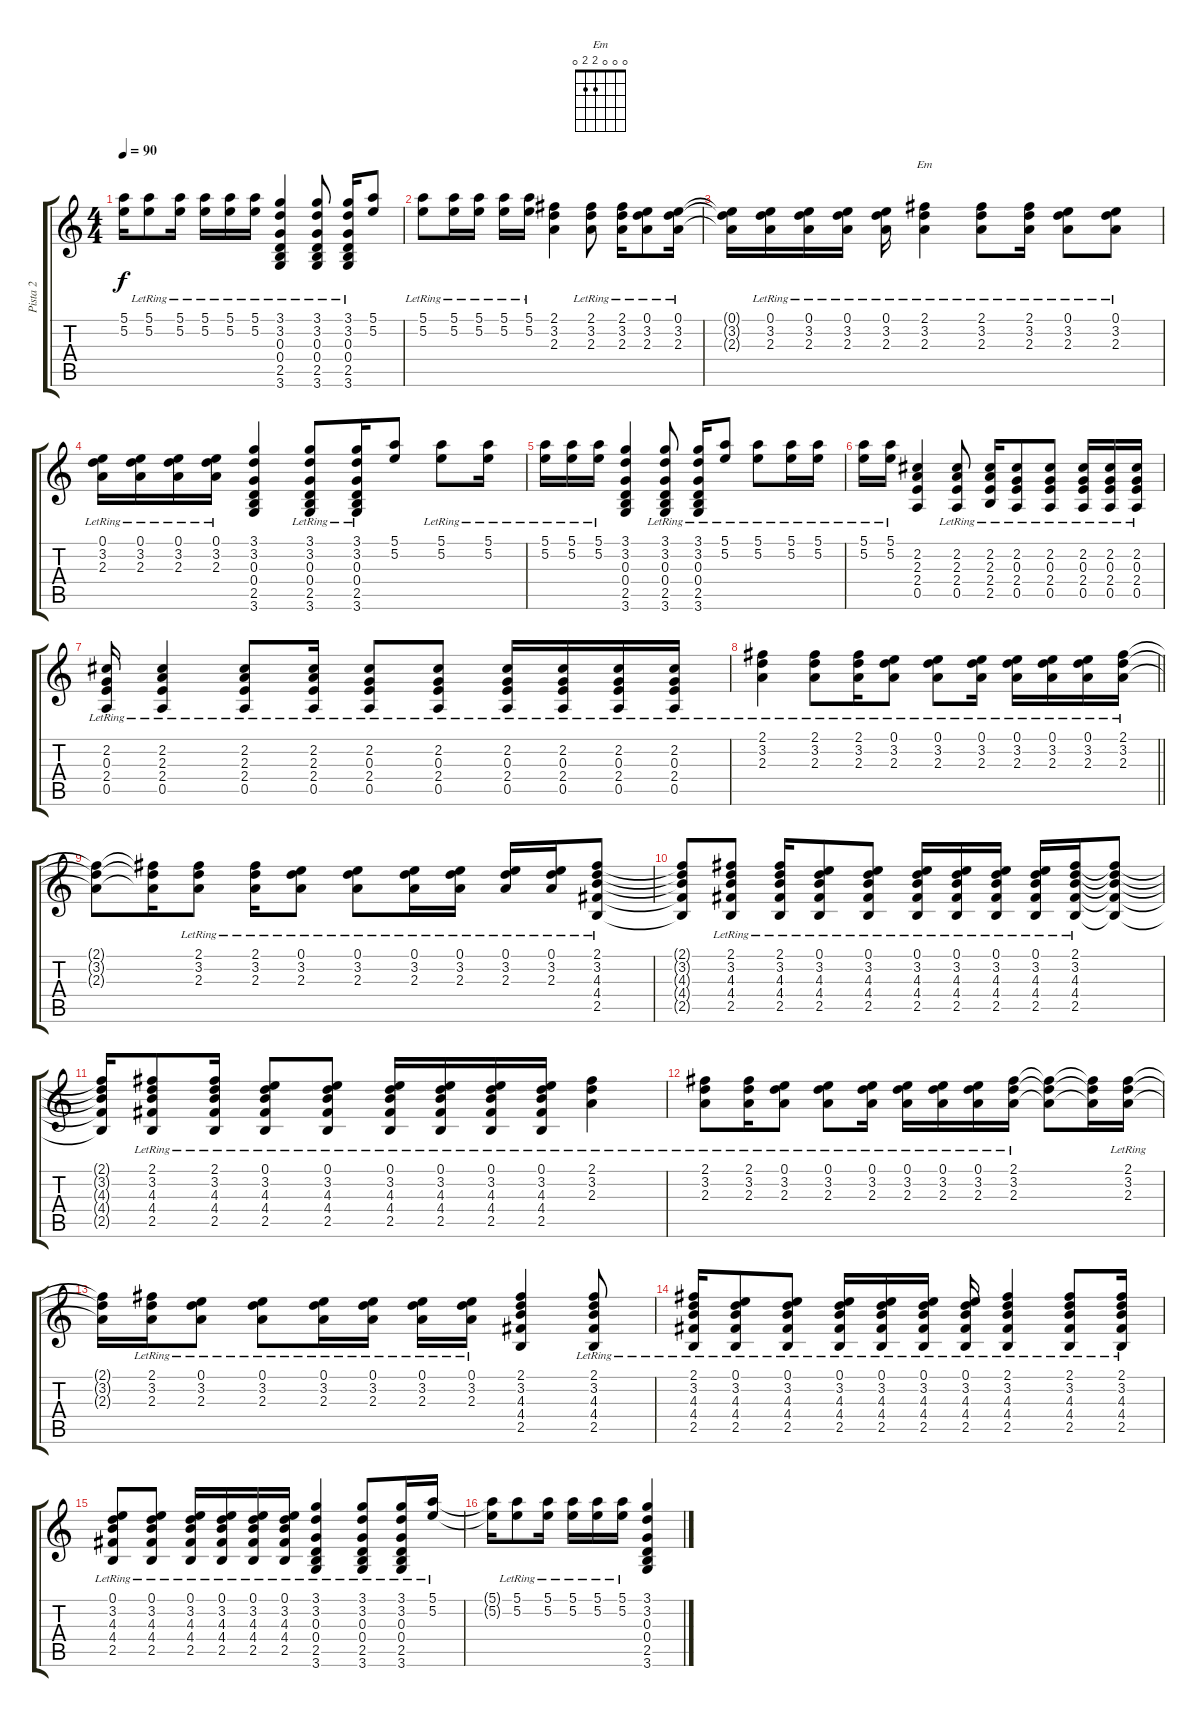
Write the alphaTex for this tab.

\track ("Pista 2" "Pista 2") {instrument acousticguitarnylon}
\staff {score tabs}
\tuning (E4 B3 G3 D3 A2 E2) {hide}
\chord ("Em" 0 0 0 2 2 0)
\ts (4 4)
\tempo 90
\clef g2
\ks c
(5.1{t} 5.2{t}).16{dy f} (5.1 5.2{lr}).8 (5.1 5.2{lr}).16 (5.1 5.2{lr}).16 (5.1 5.2{lr}).16 (5.1 5.2{lr}).16 (3.1 3.2{lr} 0.3{lr} 0.4 2.5 3.6).4 (3.1{lr} 3.2{lr} 0.3{lr} 0.4 2.5 3.6).8 (3.1{lr} 3.2{lr} 0.3{lr} 0.4 2.5 3.6).16 (5.1 5.2).8 |
(5.1{lr} 5.2{lr}).8 (5.1{lr} 5.2{lr}).16 (5.1{lr} 5.2{lr}).16 (5.1{lr} 5.2{lr}).16 (5.1{lr} 5.2{lr}).16 (2.1 3.2 2.3).4 (2.1{lr} 3.2{lr} 2.3{lr}).8 (2.1{lr} 3.2{lr} 2.3{lr}).16 (0.1{lr} 3.2{lr} 2.3{lr}).8 (0.1{lr} 3.2{lr} 2.3{lr}).16 |
(0.1{t} 3.2{t} 2.3{t}).16 (0.1{lr} 3.2{lr} 2.3{lr}).16 (0.1{lr} 3.2{lr} 2.3{lr}).16 (0.1{lr} 3.2{lr} 2.3{lr}).16 (0.1{lr} 3.2{lr} 2.3{lr}).16 (2.1{lr} 3.2{lr} 2.3{lr}).4{ch "Em"} (2.1{lr} 3.2{lr} 2.3{lr}).8 (2.1{lr} 3.2{lr} 2.3{lr}).16 (0.1{lr} 3.2{lr} 2.3{lr}).8 (0.1{lr} 3.2{lr} 2.3{lr}).8 |
(0.1{lr} 3.2{lr} 2.3{lr}).16 (0.1{lr} 3.2{lr} 2.3{lr}).16 (0.1{lr} 3.2{lr} 2.3{lr}).16 (0.1{lr} 3.2{lr} 2.3{lr}).16 (3.1 3.2 0.3 0.4 2.5 3.6).4 (3.1{lr} 3.2{lr} 0.3{lr} 0.4 2.5 3.6).8 (3.1{lr} 3.2{lr} 0.3{lr} 0.4 2.5 3.6).16 (5.1 5.2).8 (5.1{lr} 5.2{lr}).8 (5.1{lr} 5.2{lr}).16 |
(5.1{lr} 5.2{lr}).16 (5.1{lr} 5.2{lr}).16 (5.1{lr} 5.2{lr}).16 (3.1 3.2 0.3 0.4 2.5 3.6).4 (3.1{lr} 3.2{lr} 0.3{lr} 0.4 2.5 3.6).8 (3.1{lr} 3.2{lr} 0.3{lr} 0.4 2.5 3.6).16 (5.1{lr} 5.2{lr}).8 (5.1{lr} 5.2{lr}).8 (5.1{lr} 5.2{lr}).16 (5.1{lr} 5.2{lr}).16 |
(5.1{lr} 5.2{lr}).16 (5.1{lr} 5.2{lr}).16 (2.2 2.3 2.4 0.5).4 (2.2{lr} 2.3{lr} 2.4 0.5).8 (2.2{lr} 2.3{lr} 2.4 2.5).16 (2.2{lr} 0.3{lr} 2.4 0.5).8 (2.2{lr} 0.3{lr} 2.4 0.5).8 (2.2{lr} 0.3{lr} 2.4 0.5).16 (2.2{lr} 0.3{lr} 2.4 0.5).16 (2.2{lr} 0.3{lr} 2.4 0.5).16 |
(2.2{lr} 0.3{lr} 2.4 0.5).16 (2.2{lr} 2.3{lr} 2.4 0.5).4 (2.2{lr} 2.3{lr} 2.4 0.5).8 (2.2{lr} 2.3{lr} 2.4 0.5).16 (2.2{lr} 0.3{lr} 2.4 0.5).8 (2.2{lr} 0.3{lr} 2.4 0.5).8 (2.2{lr} 0.3{lr} 2.4 0.5).16 (2.2{lr} 0.3{lr} 2.4 0.5).16 (2.2{lr} 0.3{lr} 2.4 0.5).16 (2.2{lr} 0.3{lr} 2.4 0.5).16 |
\barLineRight lightlight
(2.1{lr} 3.2{lr} 2.3{lr}).4 (2.1{lr} 3.2{lr} 2.3{lr}).8 (2.1{lr} 3.2{lr} 2.3{lr}).16 (0.1{lr} 3.2{lr} 2.3{lr}).8 (0.1{lr} 3.2{lr} 2.3{lr}).8 (0.1{lr} 3.2{lr} 2.3{lr}).16 (0.1{lr} 3.2{lr} 2.3{lr}).16 (0.1{lr} 3.2{lr} 2.3{lr}).16 (0.1{lr} 3.2{lr} 2.3{lr}).16 (2.1{lr} 3.2{lr} 2.3{lr}).16 |
(2.1{t} 3.2{t} 2.3{t}).8 (2.1{t} 3.2{t} 2.3{t}).16 (2.1{lr} 3.2{lr} 2.3{lr}).8 (2.1{lr} 3.2{lr} 2.3{lr}).16 (0.1{lr} 3.2{lr} 2.3{lr}).8 (0.1{lr} 3.2{lr} 2.3{lr}).8 (0.1{lr} 3.2{lr} 2.3{lr}).16 (0.1{lr} 3.2{lr} 2.3{lr}).16 (0.1{lr} 3.2{lr} 2.3{lr}).16 (0.1{lr} 3.2{lr} 2.3{lr}).16 (2.1{lr} 3.2{lr} 4.3{lr} 4.4{lr} 2.5{lr}).8 |
(2.1{t} 3.2{t} 4.3{t} 4.4{t} 2.5{t}).8 (2.1{lr} 3.2{lr} 4.3{lr} 4.4 2.5).8 (2.1{lr} 3.2{lr} 4.3{lr} 4.4 2.5).16 (0.1{lr} 3.2{lr} 4.3{lr} 4.4 2.5).8 (0.1{lr} 3.2{lr} 4.3{lr} 4.4 2.5).8 (0.1{lr} 3.2{lr} 4.3{lr} 4.4 2.5).16 (0.1{lr} 3.2{lr} 4.3{lr} 4.4 2.5).16 (0.1{lr} 3.2{lr} 4.3{lr} 4.4 2.5).16 (0.1{lr} 3.2{lr} 4.3{lr} 4.4 2.5).16 (2.1{lr} 3.2{lr} 4.3{lr} 4.4 2.5).16 (2.1{t} 3.2{t} 4.3{t} 4.4{t} 2.5{t}).8 |
(2.1{t} 3.2{t} 4.3{t} 4.4{t} 2.5{t}).16 (2.1{lr} 3.2{lr} 4.3{lr} 4.4 2.5).8 (2.1{lr} 3.2{lr} 4.3{lr} 4.4 2.5).16 (0.1{lr} 3.2{lr} 4.3{lr} 4.4 2.5).8 (0.1{lr} 3.2{lr} 4.3{lr} 4.4 2.5).8 (0.1{lr} 3.2{lr} 4.3{lr} 4.4 2.5).16 (0.1{lr} 3.2{lr} 4.3{lr} 4.4 2.5).16 (0.1{lr} 3.2{lr} 4.3{lr} 4.4 2.5).16 (0.1{lr} 3.2{lr} 4.3{lr} 4.4 2.5).16 (2.1{lr} 3.2{lr} 2.3{lr}).4 |
(2.1{lr} 3.2{lr} 2.3{lr}).8 (2.1{lr} 3.2{lr} 2.3{lr}).16 (0.1{lr} 3.2{lr} 2.3{lr}).8 (0.1{lr} 3.2{lr} 2.3{lr}).8 (0.1{lr} 3.2{lr} 2.3{lr}).16 (0.1{lr} 3.2{lr} 2.3{lr}).16 (0.1{lr} 3.2{lr} 2.3{lr}).16 (0.1{lr} 3.2{lr} 2.3{lr}).16 (2.1{lr} 3.2{lr} 2.3{lr}).16 (2.1{t} 3.2{t} 2.3{t}).8 (2.1{t} 3.2{t} 2.3{t}).16 (2.1{lr} 3.2{lr} 2.3{lr}).16 |
(2.1{t} 3.2{t} 2.3{t}).16 (2.1{lr} 3.2{lr} 2.3{lr}).16 (0.1{lr} 3.2{lr} 2.3{lr}).8 (0.1{lr} 3.2{lr} 2.3{lr}).8 (0.1{lr} 3.2{lr} 2.3{lr}).16 (0.1{lr} 3.2{lr} 2.3{lr}).16 (0.1{lr} 3.2{lr} 2.3{lr}).16 (0.1{lr} 3.2{lr} 2.3{lr}).16 (2.1 3.2 4.3 4.4 2.5).4 (2.1{lr} 3.2{lr} 4.3{lr} 4.4 2.5).8 |
(2.1{lr} 3.2{lr} 4.3{lr} 4.4 2.5).16 (0.1{lr} 3.2{lr} 4.3{lr} 4.4 2.5).8 (0.1{lr} 3.2{lr} 4.3{lr} 4.4 2.5).8 (0.1{lr} 3.2{lr} 4.3{lr} 4.4 2.5).16 (0.1{lr} 3.2{lr} 4.3{lr} 4.4 2.5).16 (0.1{lr} 3.2{lr} 4.3{lr} 4.4 2.5).16 (0.1{lr} 3.2{lr} 4.3{lr} 4.4 2.5).16 (2.1{lr} 3.2{lr} 4.3{lr} 4.4 2.5).4 (2.1{lr} 3.2{lr} 4.3{lr} 4.4 2.5).8 (2.1{lr} 3.2{lr} 4.3{lr} 4.4 2.5).16 |
(0.1{lr} 3.2{lr} 4.3{lr} 4.4 2.5).8 (0.1{lr} 3.2{lr} 4.3{lr} 4.4 2.5).8 (0.1{lr} 3.2{lr} 4.3{lr} 4.4 2.5).16 (0.1{lr} 3.2{lr} 4.3{lr} 4.4 2.5).16 (0.1{lr} 3.2{lr} 4.3{lr} 4.4 2.5).16 (0.1{lr} 3.2{lr} 4.3{lr} 4.4 2.5).16 (3.1{lr} 3.2{lr} 0.3{lr} 0.4 2.5 3.6).4 (3.1{lr} 3.2{lr} 0.3{lr} 0.4{lr} 2.5{lr} 3.6{lr}).8 (3.1{lr} 3.2{lr} 0.3{lr} 0.4{lr} 2.5{lr} 3.6{lr}).16 (5.1{lr} 5.2{lr}).16 |
(5.1{t} 5.2{t}).16 (5.1{lr} 5.2{lr}).8 (5.1{lr} 5.2{lr}).16 (5.1{lr} 5.2{lr}).16 (5.1{lr} 5.2{lr}).16 (5.1{lr} 5.2{lr}).16 (3.1 3.2 0.3 0.4 2.5 3.6).4
